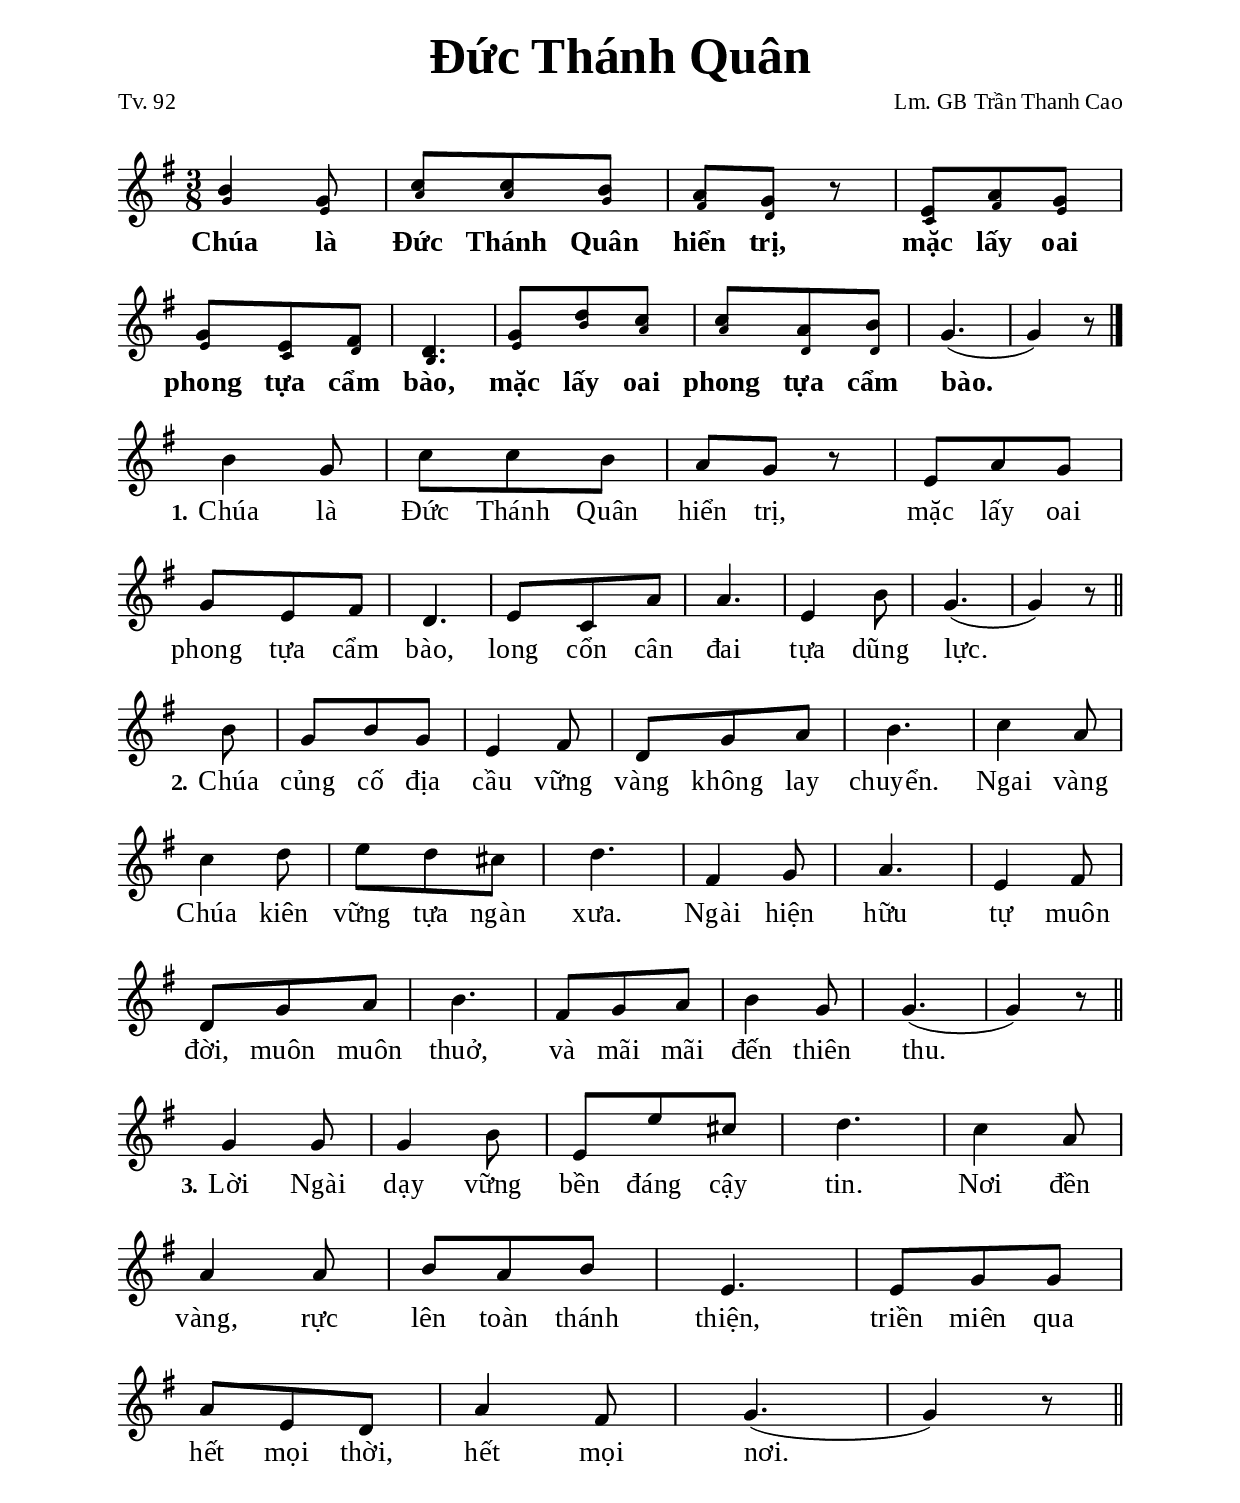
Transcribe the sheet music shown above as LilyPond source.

% Cài đặt chung
\version "2.22.1"
\include "english.ly"

\header {
  title = \markup { \fontsize #3 "Đức Thánh Quân" }
  poet = "Tv. 92"
  composer = "Lm. GB Trần Thanh Cao"
  arranger = " "
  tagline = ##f
}

% Nhạc điệp khúc
nhacDiepKhucSop = \relative c'' {

  b4 g8 |
  c c b |
  a g r |
  e a g |
  g e fs |
  d4. |
  g8 d' c |
  c a b |
  g4. ( |
  g4) r8 \bar "|."
}

nhacDiepKhucBas = \relative c'' {


  g4 e8 |
  a a g |
  fs d r |
  c fs e |
  e c d |
  b4. |
  e8 b' a |
  a d, d |
  g4. ( |
  g4) r8
}

% Nhạc phiên khúc
nhacPhienKhucMot = \relative c'' {

  b4 g8 |
  c c b |
  a g r |
  e a g |
  g e fs |
  d4. |
  e8 c a' |
  a4. |
  e4 b'8 |
  g4. ( |
  g4) r8 \bar "||"
}

nhacPhienKhucHai = \relative c'' {

  \partial 8 b8 |
  g b g |
  e4 fs8 |
  d g a |
  b4. |
  c4 a8 |
  c4 d8 |
  e d cs |
  d4. |
  fs,4 g8 |
  a4. |
  e4 fs8 |
  d g a |
  b4. |
  fs8 g a |
  b4 g8 |
  g4. ( |
  g4) r8 \bar "||"
}

nhacPhienKhucBa = \relative c'' {
 
  g4 g8 |
  g4 b8 |
  e, e' cs |
  d4. |
  c4 a8 |
  a4 a8 |
  b a b |
  e,4. |
  e8 g g |
  a e d |
  a'4 fs8 |
  g4. ( |
  g4) r8 \bar "||"
}

% Lời điệp khúc
loiDiepKhuc = \lyricmode {
 
  Chúa là Đức Thánh Quân hiển trị,
  mặc lấy oai phong tựa cẩm bào,
  mặc lấy oai phong tựa cẩm bào.
}

% Lời phiên khúc
loiPhienKhucMot = \lyricmode {
  \set stanza = #"1."
  Chúa là Đức Thánh Quân hiển trị,
  mặc lấy oai phong tựa cẩm bào,
  long cổn cân đai tựa dũng lực.
}

loiPhienKhucHai = \lyricmode {
  \set stanza = #"2."
  Chúa củng cố địa cầu vững vàng không lay chuyển.
  Ngai vàng Chúa kiên vững tựa ngàn xưa.
  Ngài hiện hữu tự muôn đời,
  muôn muôn thuở, và mãi mãi đến thiên thu.
}

loiPhienKhucBa = \lyricmode {
  \set stanza = #"3."
  Lời Ngài dạy vững bền đáng cậy tin.
  Nơi đền vàng, rực lên toàn thánh thiện,
  triền miên qua hết mọi thời, hết mọi nơi.
}


% Dàn trang
\paper {
  #(set-paper-size "a4")
  top-margin = 15\mm
  bottom-margin = 10\mm
  left-margin = 20\mm
  right-margin = 20\mm
  indent = #0
  #(define fonts
    (make-pango-font-tree
      "Liberation Serif"
      "Liberation Serif"
      "Liberation Serif"
      (/ 20 20)))
  page-count = #1
  system-system-spacing = #'((basic-distance . 13))
  score-system-spacing = #'((basic-distance . 13))
}

% Thiết lập tông và nhịp
TongNhip = { \key g \major \time 3/8 }

% Đổi kích thước nốt cho bè phụ
notBePhu =
#(define-music-function (font-size music) (number? ly:music?)
   (for-some-music
     (lambda (m)
       (if (music-is-of-type? m 'rhythmic-event)
           (begin
             (set! (ly:music-property m 'tweaks)
                   (cons `(font-size . ,font-size)
                         (ly:music-property m 'tweaks)))
             #t)
           #f))
     music)
   music)

\score {
  \new ChoirStaff <<
    \new Staff = diepKhuc \with {
        \consists "Merge_rests_engraver"
        %\magnifyStaff #(magstep +1)
        printPartCombineTexts = ##f
      }
      <<
      \new Voice \TongNhip \partCombine 
        \nhacDiepKhucSop
        \notBePhu -3 { \nhacDiepKhucBas }
      \new NullVoice = nhacThamChieu \nhacDiepKhucSop
      \new Lyrics \lyricsto nhacThamChieu \loiDiepKhuc
      >>
  >>
  \layout {
    \override Lyrics.LyricText.font-series = #'bold
    \override Lyrics.LyricText.font-size = #+2
    \override Lyrics.LyricSpace.minimum-distance = #2.2
    \override Score.BarNumber.break-visibility = ##(#f #f #f)
    \override Score.SpacingSpanner.uniform-stretching = ##t
  }
}

\score {
  \new ChoirStaff <<
    \new Staff = phienKhuc \with {
        %\magnifyStaff #(magstep +1)
      }
      <<
      \new Voice = beSop {
        \key g \major \time 3/8 \nhacPhienKhucMot
      }
    >>
    \new Lyrics \lyricsto beSop \loiPhienKhucMot
  >>
  \layout {
    \override Staff.TimeSignature.transparent = ##t
    \override Lyrics.LyricText.font-size = #+2
    \override Lyrics.LyricSpace.minimum-distance = #2.5
    \override Score.BarNumber.break-visibility = ##(#f #f #f)
    \override Score.SpacingSpanner.uniform-stretching = ##t
  }
}

\score {
  \new ChoirStaff <<
    \new Staff = phienKhuc \with {
        %\magnifyStaff #(magstep +1)
      }
      <<
      \new Voice = beSop {
        \key g \major \time 3/8 \nhacPhienKhucHai
      }
    >>
    \new Lyrics \lyricsto beSop \loiPhienKhucHai
  >>
  \layout {
    \override Staff.TimeSignature.transparent = ##t
    \override Lyrics.LyricText.font-size = #+2
    \override Lyrics.LyricSpace.minimum-distance = #2.0
    \override Score.BarNumber.break-visibility = ##(#f #f #f)
    \override Score.SpacingSpanner.uniform-stretching = ##t
  }
}

\score {
  \new ChoirStaff <<
    \new Staff = phienKhuc \with {
        %\magnifyStaff #(magstep +1)
      }
      <<
      \new Voice = beSop {
        \key g \major \time 3/8 \nhacPhienKhucBa
      }
    >>
    \new Lyrics \lyricsto beSop \loiPhienKhucBa
  >>
  \layout {
    \override Staff.TimeSignature.transparent = ##t
    \override Lyrics.LyricText.font-size = #+2
    \override Lyrics.LyricSpace.minimum-distance = #2.5
    \override Score.BarNumber.break-visibility = ##(#f #f #f)
    \override Score.SpacingSpanner.uniform-stretching = ##t
  }
}